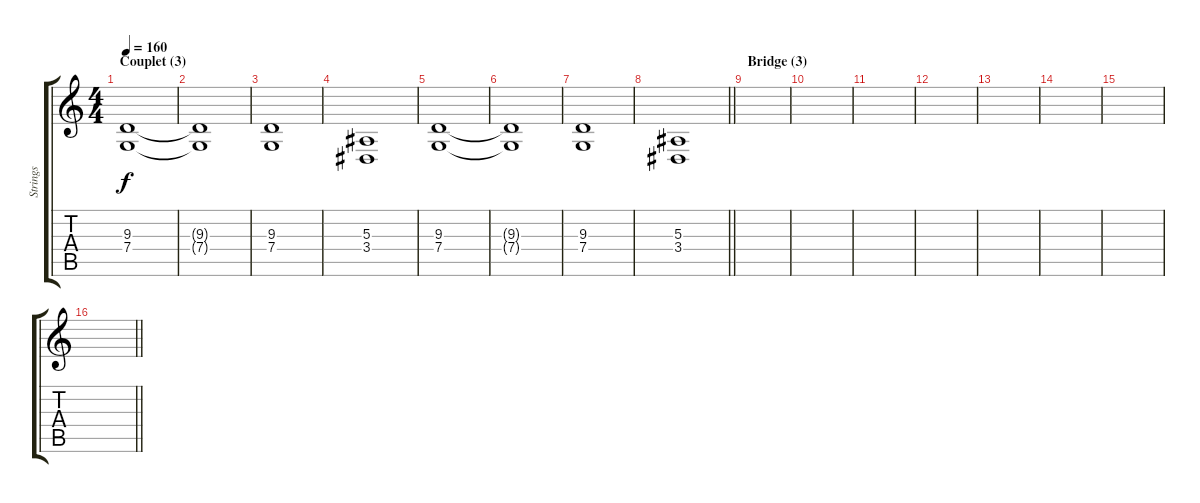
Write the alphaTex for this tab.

\track ("Strings" "Strings") {instrument stringensemble1}
\staff {score tabs}
\tuning (D4 A3 F3 C3 G2 D2) {hide}
\ts (4 4)
\section ("" "Couplet (3)")
\tempo 160
\clef g2
\ks c
(9.3 7.4).1{dy f} |
(9.3{t} 7.4{t}).1 |
(9.3 7.4).1 |
(5.3 3.4).1 |
(9.3 7.4).1 |
(9.3{t} 7.4{t}).1 |
(9.3 7.4).1 |
\barLineRight lightlight
(5.3 3.4).1 |
\section ("" "Bridge (3)")
|
|
|
|
|
|
|
\barLineRight lightlight
